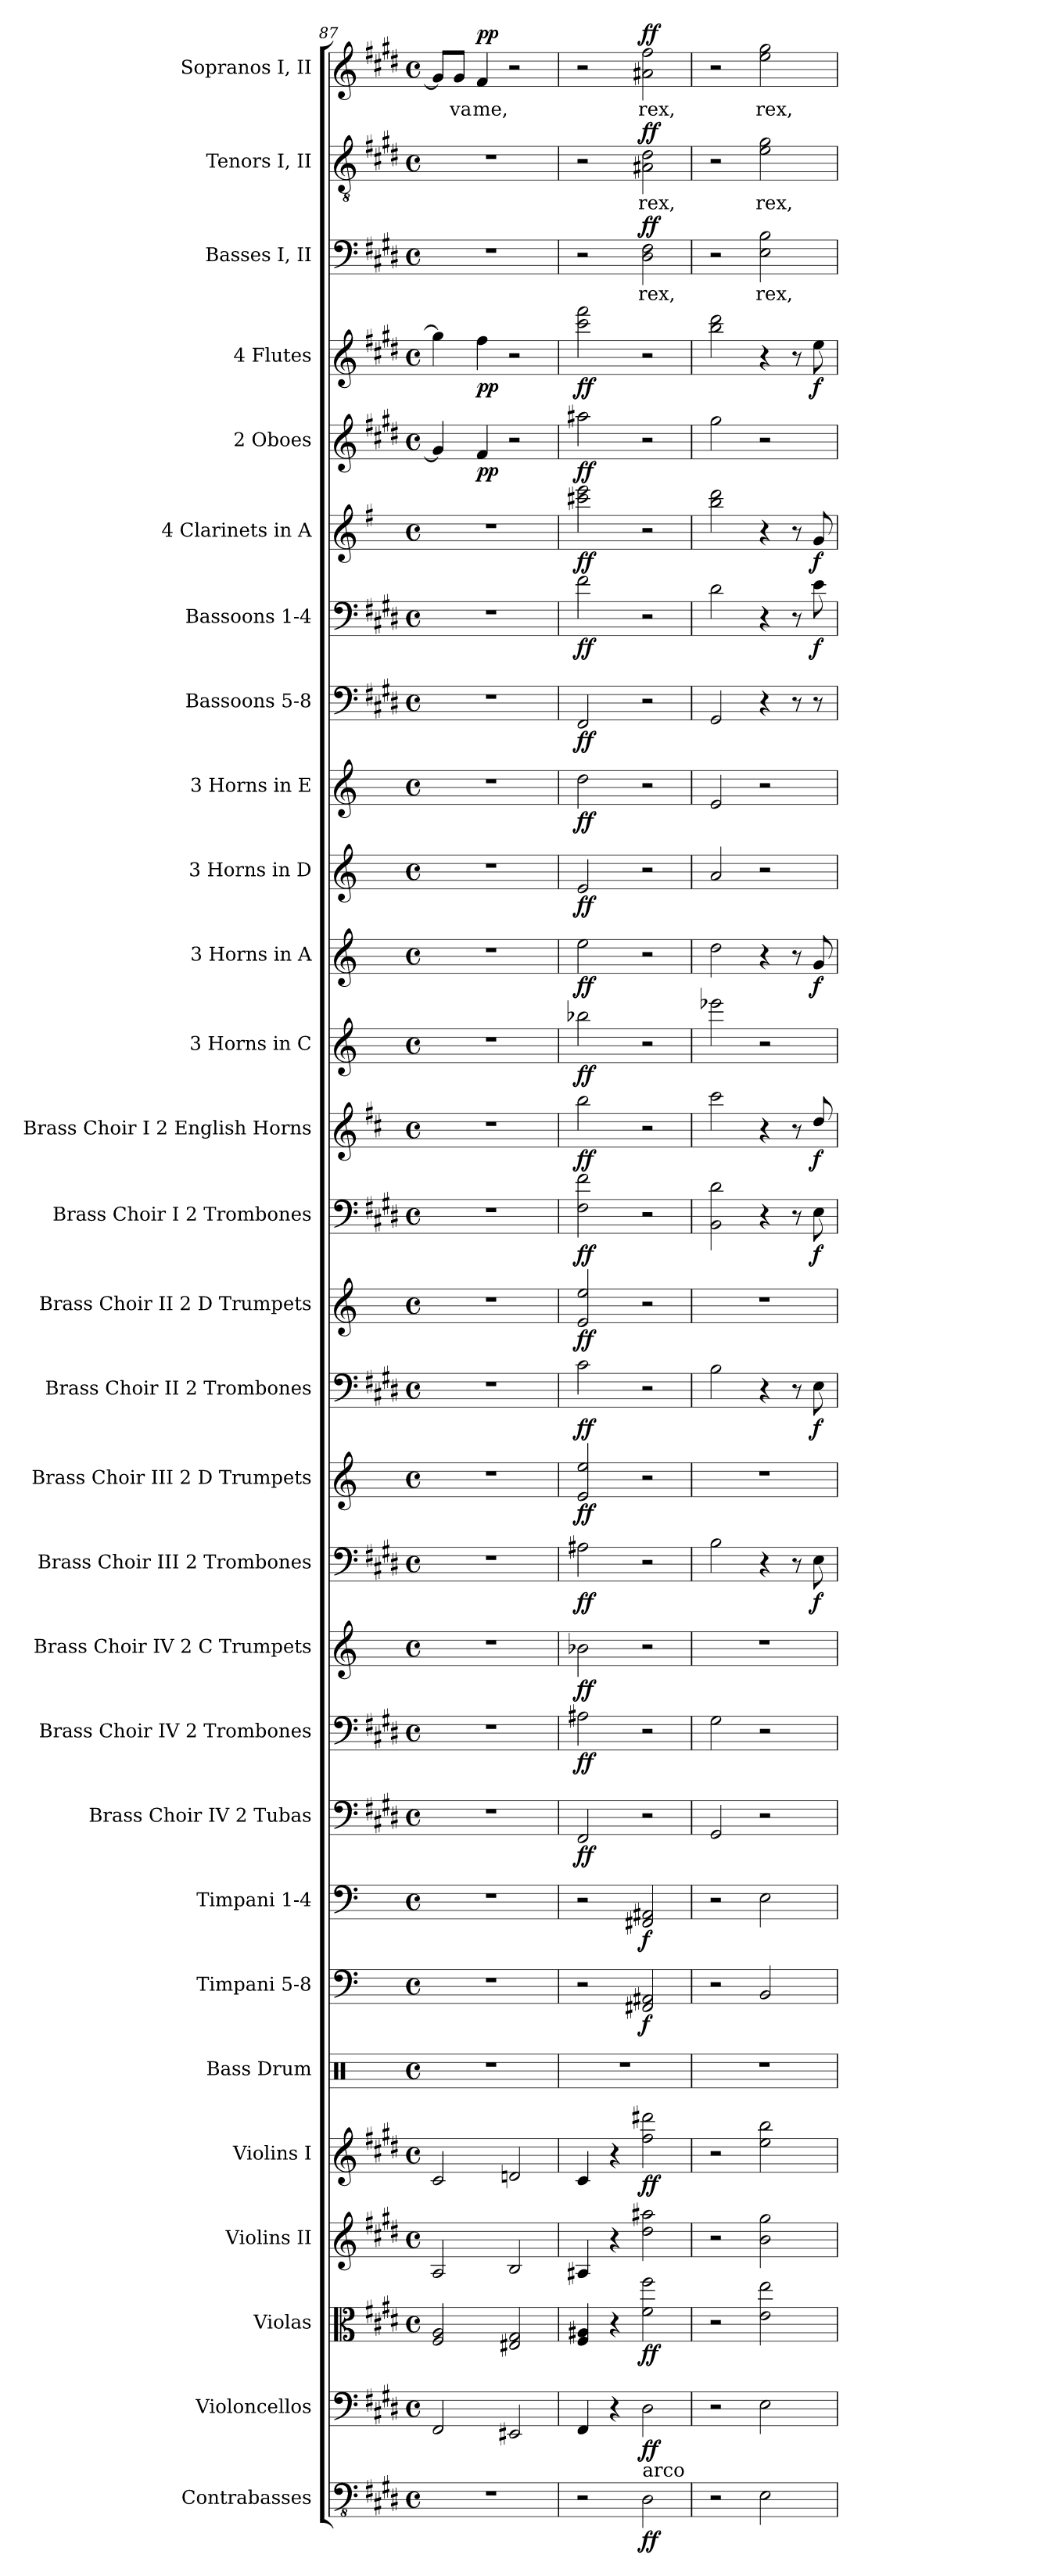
**kern	**dynam	**kern	**dynam	**kern	**dynam	**kern	**kern	**dynam	**kern	**kern	**dynam	**kern	**dynam	**kern	**dynam	**kern	**dynam	**kern	**dynam	**kern	**dynam	**kern	**dynam	**kern	**dynam	**kern	**dynam	**kern	**dynam	**kern	**dynam	**kern	**dynam	**kern	**dynam	**kern	**dynam	**kern	**dynam	**kern	**dynam	**kern	**dynam	**kern	**dynam	**kern	**dynam	**kern	**dynam	**kern	**text	**dynam	**kern	**text	**dynam	**kern	**text	**dynam
*part29	*part29	*part28	*part28	*part27	*part27	*part26	*part25	*part25	*part24	*part23	*part23	*part22	*part22	*part21	*part21	*part20	*part20	*part19	*part19	*part18	*part18	*part17	*part17	*part16	*part16	*part15	*part15	*part14	*part14	*part13	*part13	*part12	*part12	*part11	*part11	*part10	*part10	*part9	*part9	*part8	*part8	*part7	*part7	*part6	*part6	*part5	*part5	*part4	*part4	*part3	*part3	*part3	*part2	*part2	*part2	*part1	*part1	*part1
*staff29	*staff29	*staff28	*staff28	*staff27	*staff27	*staff26	*staff25	*staff25	*staff24	*staff23	*staff23	*staff22	*staff22	*staff21	*staff21	*staff20	*staff20	*staff19	*staff19	*staff18	*staff18	*staff17	*staff17	*staff16	*staff16	*staff15	*staff15	*staff14	*staff14	*staff13	*staff13	*staff12	*staff12	*staff11	*staff11	*staff10	*staff10	*staff9	*staff9	*staff8	*staff8	*staff7	*staff7	*staff6	*staff6	*staff5	*staff5	*staff4	*staff4	*staff3	*staff3	*staff3	*staff2	*staff2	*staff2	*staff1	*staff1	*staff1
*I"Contrabasses	*	*I"Violoncellos	*	*I"Violas	*	*I"Violins II	*I"Violins I	*	*I"Bass Drum	*I"Timpani 5-8	*	*I"Timpani 1-4	*	*I"Brass Choir IV 2 Tubas	*	*I"Brass Choir IV 2 Trombones	*	*I"Brass Choir IV 2 C Trumpets	*	*I"Brass Choir III 2 Trombones	*	*I"Brass Choir III 2 D Trumpets	*	*I"Brass Choir II 2 Trombones	*	*I"Brass Choir II 2 D Trumpets	*	*I"Brass Choir I 2 Trombones	*	*I"Brass Choir I 2 English Horns	*	*I"3 Horns in C	*	*I"3 Horns in A	*	*I"3 Horns in D	*	*I"3 Horns in E	*	*I"Bassoons 5-8	*	*I"Bassoons 1-4	*	*I"4 Clarinets in A	*	*I"2 Oboes	*	*I"4 Flutes	*	*I"Basses I, II	*	*	*I"Tenors I, II	*	*	*I"Sopranos I, II	*	*
*I'Cbs.	*	*I'Vcs.	*	*I'Vlas.	*	*I'Vlns. II	*I'Vlns. I	*	*I'B. Dr.	*I'Timp. 5-8	*	*I'Timp. 1-4	*	*I'B. C. IV 2 Tbas.	*	*I'B. C. IV 2 Tbns.	*	*I'B. C. IV 2 C Tpts.	*	*I'B. C. III 2 Tbns.	*	*I'B. C. III 2 D Tpts.	*	*I'B. C. II 2 Tbns.	*	*I'B. C. II 2 D Tpts.	*	*I'B. C. I 2 Tbns.	*	*I'B. C. I 2 Eng. Hns.	*	*	*	*	*	*	*	*	*	*I'Bsns. 5-8	*	*I'Bsns. 4-8	*	*	*	*I'2 Obs.	*	*I'4 Fls.	*	*I'B. I, II	*	*	*I'T. I, II	*	*	*I'S. I, II	*	*
*clefFv4	*	*clefF4	*	*clefC3	*	*clefG2	*clefG2	*	*clefX	*clefF4	*	*clefF4	*	*clefF4	*	*clefF4	*	*clefG2	*	*clefF4	*	*clefG2	*	*clefF4	*	*clefG2	*	*clefF4	*	*clefG2	*	*clefG2	*	*clefG2	*	*clefG2	*	*clefG2	*	*clefF4	*	*clefF4	*	*clefG2	*	*clefG2	*	*clefG2	*	*clefF4	*	*	*clefGv2	*	*	*clefG2	*	*
*	*	*	*	*	*	*	*	*	*	*	*	*	*	*	*	*	*	*	*	*	*	*ITrd-1c-2	*	*	*	*ITrd-1c-2	*	*	*	*ITrd4c7	*	*ITrd7c12	*	*ITrd2c3	*	*ITrd6c10	*	*ITrd5c8	*	*	*	*	*	*ITrd2c3	*	*	*	*	*	*	*	*	*	*	*	*	*	*
*k[f#c#g#d#]	*	*k[f#c#g#d#]	*	*k[f#c#g#d#]	*	*k[f#c#g#d#]	*k[f#c#g#d#]	*	*k[]	*k[]	*	*k[]	*	*k[f#c#g#d#]	*	*k[f#c#g#d#]	*	*k[]	*	*k[f#c#g#d#]	*	*k[f#c#]	*	*k[f#c#g#d#]	*	*k[f#c#]	*	*k[f#c#g#d#]	*	*k[f#]	*	*k[]	*	*k[f#c#g#]	*	*k[f#c#]	*	*k[f#c#g#d#]	*	*k[f#c#g#d#]	*	*k[f#c#g#d#]	*	*k[f#c#g#d#]	*	*k[f#c#g#d#]	*	*k[f#c#g#d#]	*	*k[f#c#g#d#]	*	*	*k[f#c#g#d#]	*	*	*k[f#c#g#d#]	*	*
*M4/4	*	*M4/4	*	*M4/4	*	*M4/4	*M4/4	*	*M4/4	*M4/4	*	*M4/4	*	*M4/4	*	*M4/4	*	*M4/4	*	*M4/4	*	*M4/4	*	*M4/4	*	*M4/4	*	*M4/4	*	*M4/4	*	*M4/4	*	*M4/4	*	*M4/4	*	*M4/4	*	*M4/4	*	*M4/4	*	*M4/4	*	*M4/4	*	*M4/4	*	*M4/4	*	*	*M4/4	*	*	*M4/4	*	*
*met(c)	*	*met(c)	*	*met(c)	*	*met(c)	*met(c)	*	*met(c)	*met(c)	*	*met(c)	*	*met(c)	*	*met(c)	*	*met(c)	*	*met(c)	*	*met(c)	*	*met(c)	*	*met(c)	*	*met(c)	*	*met(c)	*	*met(c)	*	*met(c)	*	*met(c)	*	*met(c)	*	*met(c)	*	*met(c)	*	*met(c)	*	*met(c)	*	*met(c)	*	*met(c)	*	*	*met(c)	*	*	*met(c)	*	*
=87	=87	=87	=87	=87	=87	=87	=87	=87	=87	=87	=87	=87	=87	=87	=87	=87	=87	=87	=87	=87	=87	=87	=87	=87	=87	=87	=87	=87	=87	=87	=87	=87	=87	=87	=87	=87	=87	=87	=87	=87	=87	=87	=87	=87	=87	=87	=87	=87	=87	=87	=87	=87	=87	=87	=87	=87	=87	=87
1r	.	2FF#/	.	2F#/ 2A/	.	2A/	2c#/	.	1r	1r	.	1r	.	1r	.	1r	.	1r	.	1r	.	1r	.	1r	.	1r	.	1r	.	1r	.	1r	.	1r	.	1r	.	1r	.	1r	.	1r	.	1r	.	4g#/]	.	4gg#\]	.	1r	.	.	1r	.	.	8g#/L]	.	.
!	!	!	!	!	!	!	!	!	!	!	!	!	!	!	!	!	!	!	!	!	!	!	!	!	!	!	!	!	!	!	!	!	!	!	!	!	!	!	!	!	!	!	!	!	!	!	!	!	!	!	!	!	!	!	!	!	!LO:LY:b	!
.	.	.	.	.	.	.	.	.	.	.	.	.	.	.	.	.	.	.	.	.	.	.	.	.	.	.	.	.	.	.	.	.	.	.	.	.	.	.	.	.	.	.	.	.	.	.	.	.	.	.	.	.	.	.	.	8g#/J	-va	.
!	!	!	!	!	!	!	!	!	!	!	!	!	!	!	!	!	!	!	!	!	!	!	!	!	!	!	!	!	!	!	!	!	!	!	!	!	!	!	!	!	!	!	!	!	!	!	!LO:DY:b	!	!LO:DY:b	!	!	!	!	!	!	!	!LO:LY:b	!LO:DY:a
.	.	.	.	.	.	.	.	.	.	.	.	.	.	.	.	.	.	.	.	.	.	.	.	.	.	.	.	.	.	.	.	.	.	.	.	.	.	.	.	.	.	.	.	.	.	4f#/	pp	4ff#\	pp	.	.	.	.	.	.	4f#/	me,	pp
.	.	2EE#X/	.	2E#X/ 2G#/	.	2B/	2dn/	.	.	.	.	.	.	.	.	.	.	.	.	.	.	.	.	.	.	.	.	.	.	.	.	.	.	.	.	.	.	.	.	.	.	.	.	.	.	2r	.	2r	.	.	.	.	.	.	.	2r	.	.
=88	=88	=88	=88	=88	=88	=88	=88	=88	=88	=88	=88	=88	=88	=88	=88	=88	=88	=88	=88	=88	=88	=88	=88	=88	=88	=88	=88	=88	=88	=88	=88	=88	=88	=88	=88	=88	=88	=88	=88	=88	=88	=88	=88	=88	=88	=88	=88	=88	=88	=88	=88	=88	=88	=88	=88	=88	=88	=88
!	!	!	!	!	!	!	!	!	!	!	!	!	!	!	!LO:DY:b	!	!LO:DY:b	!	!LO:DY:b	!	!LO:DY:b	!	!LO:DY:b	!	!LO:DY:b	!	!LO:DY:b	!	!LO:DY:b	!	!LO:DY:b	!	!LO:DY:b	!	!LO:DY:b	!	!LO:DY:b	!	!LO:DY:b	!	!LO:DY:b	!	!LO:DY:b	!	!LO:DY:b	!	!LO:DY:b	!	!LO:DY:b	!	!	!	!	!	!	!	!	!
2r	.	4FF#/	.	4F#/ 4A#X/	.	4A#X/	4c#/	.	1r	2r	.	2r	.	2FF#/	ff	2A#X\	ff	2b-X\	ff	2A#X\	ff	2f#/ 2ff#/	ff	2c#\	ff	2f#/ 2ff#/	ff	2F#\ 2f#\	ff	2ee\	ff	2b-X\	ff	2cc#\	ff	2F#/	ff	2f#\	ff	2FF#/	ff	2f#\	ff	2aa#X\ 2ccc#\	ff	2aa#X\	ff	2ccc#\ 2fff#\	ff	2r	.	.	2r	.	.	2r	.	.
.	.	4r	.	4r	.	4r	4r	.	.	.	.	.	.	.	.	.	.	.	.	.	.	.	.	.	.	.	.	.	.	.	.	.	.	.	.	.	.	.	.	.	.	.	.	.	.	.	.	.	.	.	.	.	.	.	.	.	.	.
!LO:TX:a:t=arco	!	!	!	!	!	!	!	!	!	!	!	!	!	!	!	!	!	!	!	!	!	!	!	!	!	!	!	!	!	!	!	!	!	!	!	!	!	!	!	!	!	!	!	!	!	!	!	!	!	!	!	!	!	!	!	!	!	!
!	!LO:DY:b	!	!LO:DY:b	!	!LO:DY:b	!	!	!LO:DY:b	!	!	!LO:DY:b	!	!LO:DY:b	!	!	!	!	!	!	!	!	!	!	!	!	!	!	!	!	!	!	!	!	!	!	!	!	!	!	!	!	!	!	!	!	!	!	!	!	!	!LO:LY:b	!LO:DY:a	!	!LO:LY:b	!LO:DY:a	!	!LO:LY:b	!LO:DY:a
2DD#\	ff	2D#\	ff	2f#\ 2ff#\	ff	2dd#\ 2aa#X\	2ff#\ 2ddd#X\	ff	.	2FF#X/ 2AA#X/	f	2FF#X/ 2AA#X/	f	2r	.	2r	.	2r	.	2r	.	2r	.	2r	.	2r	.	2r	.	2r	.	2r	.	2r	.	2r	.	2r	.	2r	.	2r	.	2r	.	2r	.	2r	.	2D#\ 2F#\	rex,	ff	2A#X\ 2d#\	rex,	ff	2a#X\ 2ff#\	rex,	ff
=89	=89	=89	=89	=89	=89	=89	=89	=89	=89	=89	=89	=89	=89	=89	=89	=89	=89	=89	=89	=89	=89	=89	=89	=89	=89	=89	=89	=89	=89	=89	=89	=89	=89	=89	=89	=89	=89	=89	=89	=89	=89	=89	=89	=89	=89	=89	=89	=89	=89	=89	=89	=89	=89	=89	=89	=89	=89	=89
2r	.	2r	.	2r	.	2r	2r	.	1r	2r	.	2r	.	2GG#/	.	2G#\	.	1r	.	2B\	.	1r	.	2B\	.	1r	.	2BB\ 2d#\	.	2ff#\	.	2ee-X\	.	2b\	.	2B/	.	2G#/	.	2GG#/	.	2d#\	.	2gg#\ 2bb\	.	2gg#\	.	2bb\ 2ddd#\	.	2r	.	.	2r	.	.	2r	.	.
!	!	!	!	!	!	!	!	!	!	!	!	!	!	!	!	!	!	!	!	!	!	!	!	!	!	!	!	!	!	!	!	!	!	!	!	!	!	!	!	!	!	!	!	!	!	!	!	!	!	!	!LO:LY:b	!	!	!LO:LY:b	!	!	!LO:LY:b	!
2EE\	.	2E\	.	2e\ 2ee\	.	2b\ 2gg#\	2ee\ 2bb\	.	.	2BB/	.	2E\	.	2r	.	2r	.	.	.	4r	.	.	.	4r	.	.	.	4r	.	4r	.	2r	.	4r	.	2r	.	2r	.	4r	.	4r	.	4r	.	2r	.	4r	.	2E\ 2B\	rex,	.	2e\ 2g#\	rex,	.	2ee\ 2gg#\	rex,	.
.	.	.	.	.	.	.	.	.	.	.	.	.	.	.	.	.	.	.	.	8r	.	.	.	8r	.	.	.	8r	.	8r	.	.	.	8r	.	.	.	.	.	8r	.	8r	.	8r	.	.	.	8r	.	.	.	.	.	.	.	.	.	.
!	!	!	!	!	!	!	!	!	!	!	!	!	!	!	!	!	!	!	!	!	!LO:DY:b	!	!	!	!LO:DY:b	!	!	!	!LO:DY:b	!	!LO:DY:b	!	!	!	!LO:DY:b	!	!	!	!	!	!	!	!LO:DY:b	!	!LO:DY:b	!	!	!	!LO:DY:b	!	!	!	!	!	!	!	!	!
.	.	.	.	.	.	.	.	.	.	.	.	.	.	.	.	.	.	.	.	8E\	f	.	.	8E\	f	.	.	8E\	f	8g/	f	.	.	8e/	f	.	.	.	.	8r	.	8e\	f	8e/	f	.	.	8ee\	f	.	.	.	.	.	.	.	.	.
=	=	=	=	=	=	=	=	=	=	=	=	=	=	=	=	=	=	=	=	=	=	=	=	=	=	=	=	=	=	=	=	=	=	=	=	=	=	=	=	=	=	=	=	=	=	=	=	=	=	=	=	=	=	=	=	=	=	=
*-	*-	*-	*-	*-	*-	*-	*-	*-	*-	*-	*-	*-	*-	*-	*-	*-	*-	*-	*-	*-	*-	*-	*-	*-	*-	*-	*-	*-	*-	*-	*-	*-	*-	*-	*-	*-	*-	*-	*-	*-	*-	*-	*-	*-	*-	*-	*-	*-	*-	*-	*-	*-	*-	*-	*-	*-	*-	*-
